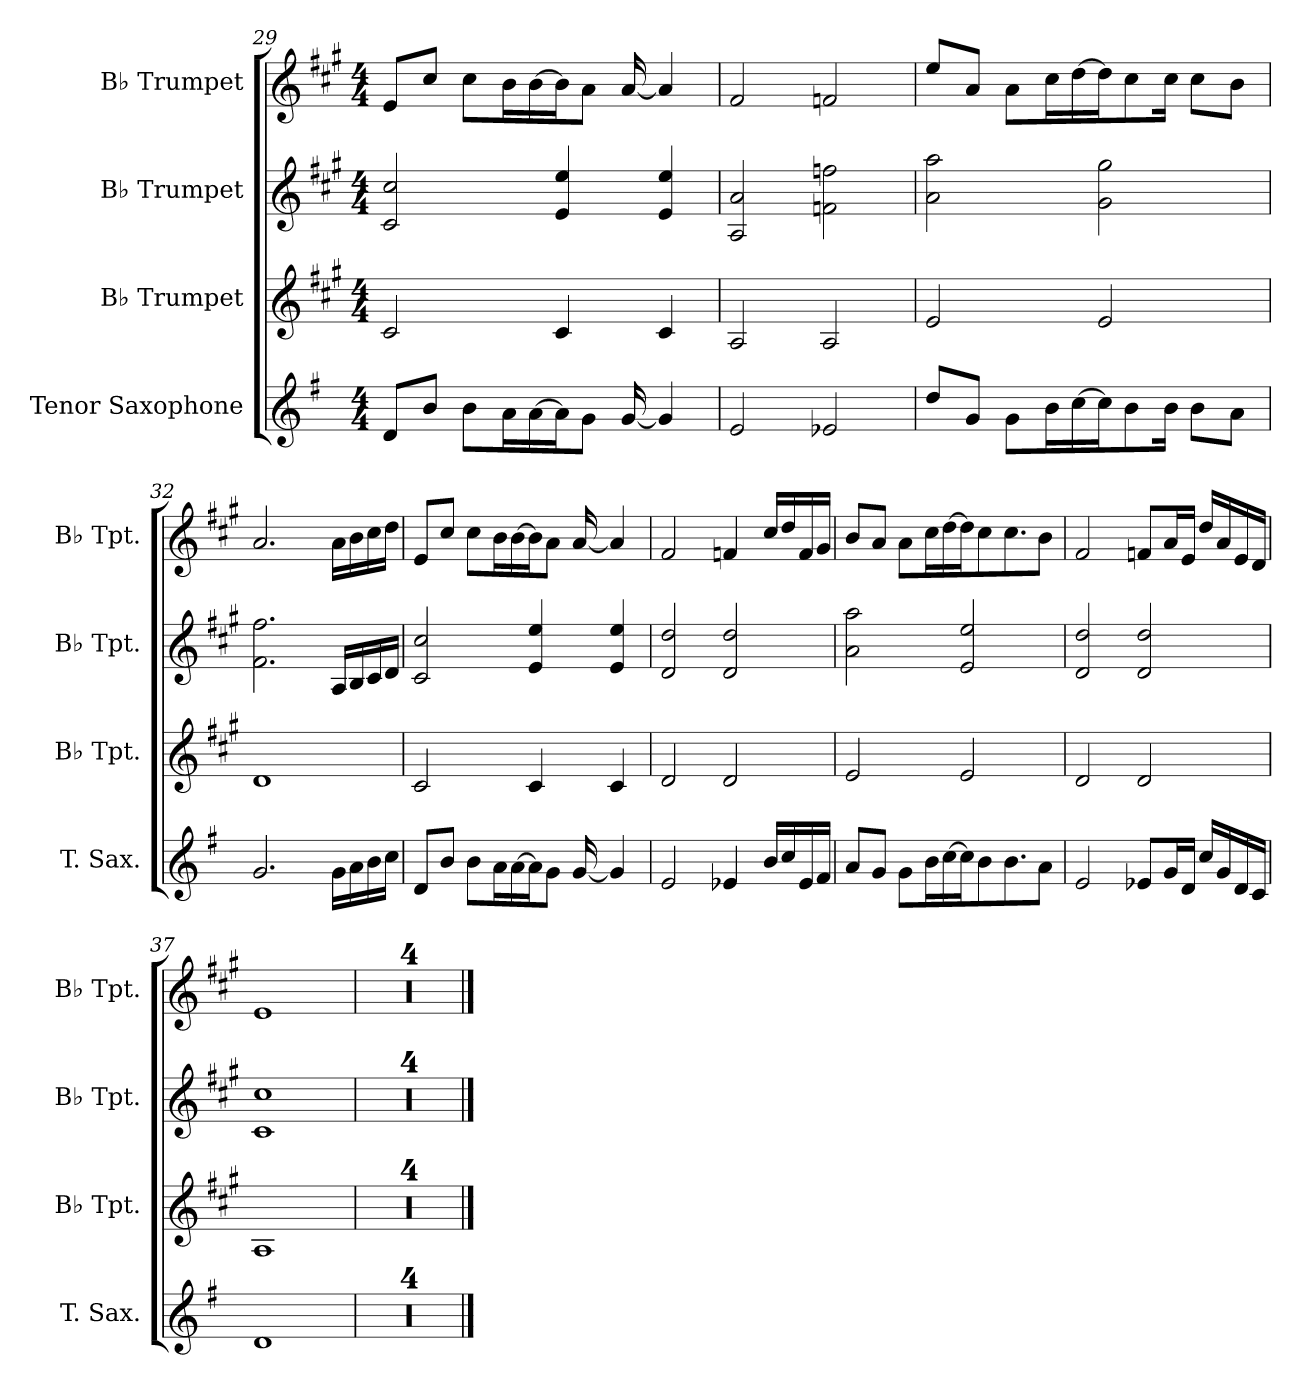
**kern	**kern	**kern	**kern
*part4	*part3	*part2	*part1
*staff4	*staff3	*staff2	*staff1
*I"Tenor Saxophone	*I"B♭ Trumpet	*I"B♭ Trumpet	*I"B♭ Trumpet
*I'T. Sax.	*I'B♭ Tpt.	*I'B♭ Tpt.	*I'B♭ Tpt.
*clefG2	*clefG2	*clefG2	*clefG2
*ITrd8c14	*ITrd1c2	*ITrd1c2	*ITrd1c2
*k[f#]	*k[f#]	*k[f#]	*k[f#]
*G:	*G:	*G:	*G:
*M4/4	*M4/4	*M4/4	*M4/4
=29	=29	=29	=29
8D/L	2B/	2B/ 2b/	8d/L
8B/J	.	.	8b/J
8B\L	.	.	8b\L
16A\L	.	.	16a\L
[16A\	.	.	[16a\
16A\J]	4B/	4d/ 4dd/	16a\J]
8G\J	.	.	8g\J
[16G/	.	.	[16g/
4G/]	4B/	4d/ 4dd/	4g/]
=30	=30	=30	=30
2E/	2G/	2G/ 2g/	2e/
2E-X/	2G/	2e-X\ 2ee-X\	2e-X/
=31	=31	=31	=31
8d/L	2d/	2g\ 2gg\	8dd/L
8G/J	.	.	8g/J
8G\L	.	.	8g\L
16B\L	.	.	16b\L
[16c\	.	.	[16cc\
16c\J]	2d/	2f#\ 2ff#\	16cc\J]
8B\	.	.	8b\
16B\Jk	.	.	16b\Jk
8B\L	.	.	8b\L
8A\J	.	.	8a\J
=32	=32	=32	=32
2.G/	1c	2.e\ 2.ee\	2.g/
16G\LL	.	16G/LL	16g\LL
16A\	.	16A/	16a\
16B\	.	16B/	16b\
16c\JJ	.	16c/JJ	16cc\JJ
!!LO:PB:g=z
=33	=33	=33	=33
8D/L	2B/	2B/ 2b/	8d/L
8B/J	.	.	8b/J
8B\L	.	.	8b\L
16A\L	.	.	16a\L
[16A\	.	.	[16a\
16A\J]	4B/	4d/ 4dd/	16a\J]
8G\J	.	.	8g\J
[16G/	.	.	[16g/
4G/]	4B/	4d/ 4dd/	4g/]
=34	=34	=34	=34
2E/	2c/	2c/ 2cc/	2e/
4E-X/	2c/	2c/ 2cc/	4e-X/
16B/LL	.	.	16b/LL
16c/	.	.	16cc/
16E-/	.	.	16e-/
16F#/JJ	.	.	16f#/JJ
=35	=35	=35	=35
8A/L	2d/	2g\ 2gg\	8a/L
8G/J	.	.	8g/J
8G\L	.	.	8g\L
16B\L	.	.	16b\L
[16c\	.	.	[16cc\
16c\J]	2d/	2d/ 2dd/	16cc\J]
8B\	.	.	8b\
8.B\	.	.	8.b\
8A\J	.	.	8a\J
=36	=36	=36	=36
2E/	2c/	2c/ 2cc/	2e/
8E-X/L	2c/	2c/ 2cc/	8e-X/L
16G/L	.	.	16g/L
16D/JJ	.	.	16d/JJ
16c/LL	.	.	16cc/LL
16G/	.	.	16g/
16D/	.	.	16d/
16C/JJ	.	.	16c/JJ
=37	=37	=37	=37
1D	1G	1B 1b	1d
=38	=38	=38	=38
1r	1r	1r	1r
!!LO:LB:g=z
=39	=39	=39	=39
1r	1r	1r	1r
=40	=40	=40	=40
1r	1r	1r	1r
=41	=41	=41	=41
1r	1r	1r	1r
==	==	==	==
*-	*-	*-	*-
